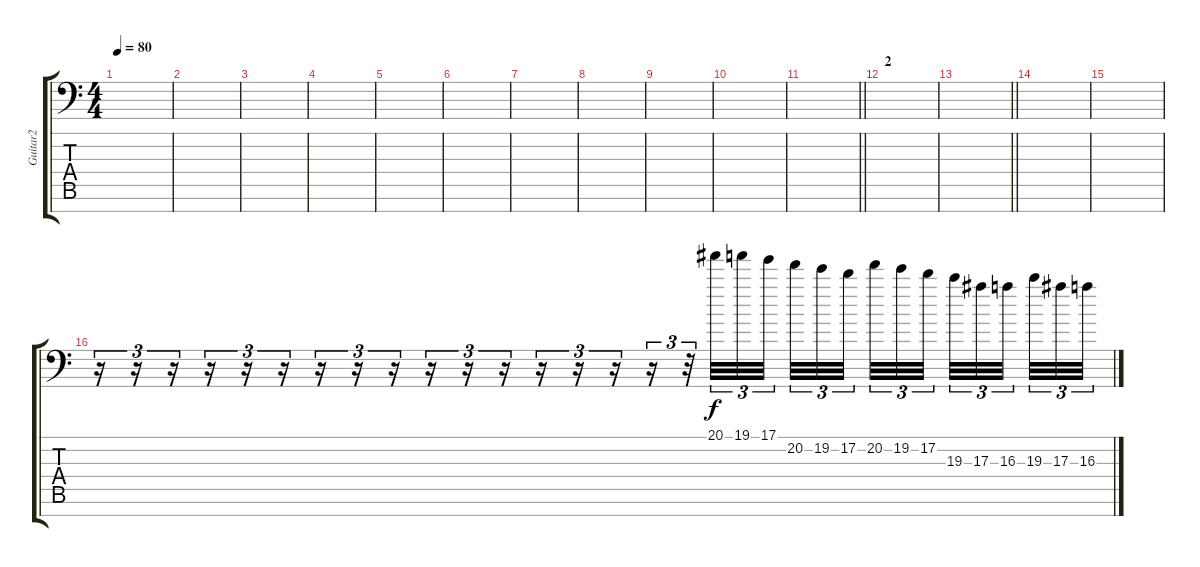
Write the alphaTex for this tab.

\track ("Guitar2" "Guitar2") {instrument distortionguitar}
\staff {score tabs}
\tuning (D4 A3 F3 C3 G2 D2 G1) {hide}
\ts (4 4)
\tempo 80
\clef f4
\ks c
|
|
|
|
|
|
|
|
|
|
\barLineRight lightlight
|
\section ("" "2")
|
\barLineRight lightlight
|
|
|
r.16{tu (3 2)} r.16{tu (3 2)} r.16{tu (3 2)} r.16{tu (3 2)} r.16{tu (3 2)} r.16{tu (3 2)} r.16{tu (3 2)} r.16{tu (3 2)} r.16{tu (3 2)} r.16{tu (3 2)} r.16{tu (3 2)} r.16{tu (3 2)} r.16{tu (3 2)} r.16{tu (3 2)} r.16{tu (3 2)} r.16{tu (3 2)} r.32{tu (3 2)} 20.1.32{tu (3 2)} 19.1.32{tu (3 2)} 17.1.32{tu (3 2)} 20.2.32{tu (3 2)} 19.2.32{tu (3 2)} 17.2.32{tu (3 2) beam splitsecondary} 20.2.32{tu (3 2)} 19.2.32{tu (3 2)} 17.2.32{tu (3 2) beam splitsecondary} 19.3.32{tu (3 2)} 17.3.32{tu (3 2)} 16.3.32{tu (3 2) beam splitsecondary} 19.3.32{tu (3 2)} 17.3.32{tu (3 2)} 16.3.32{tu (3 2)}
